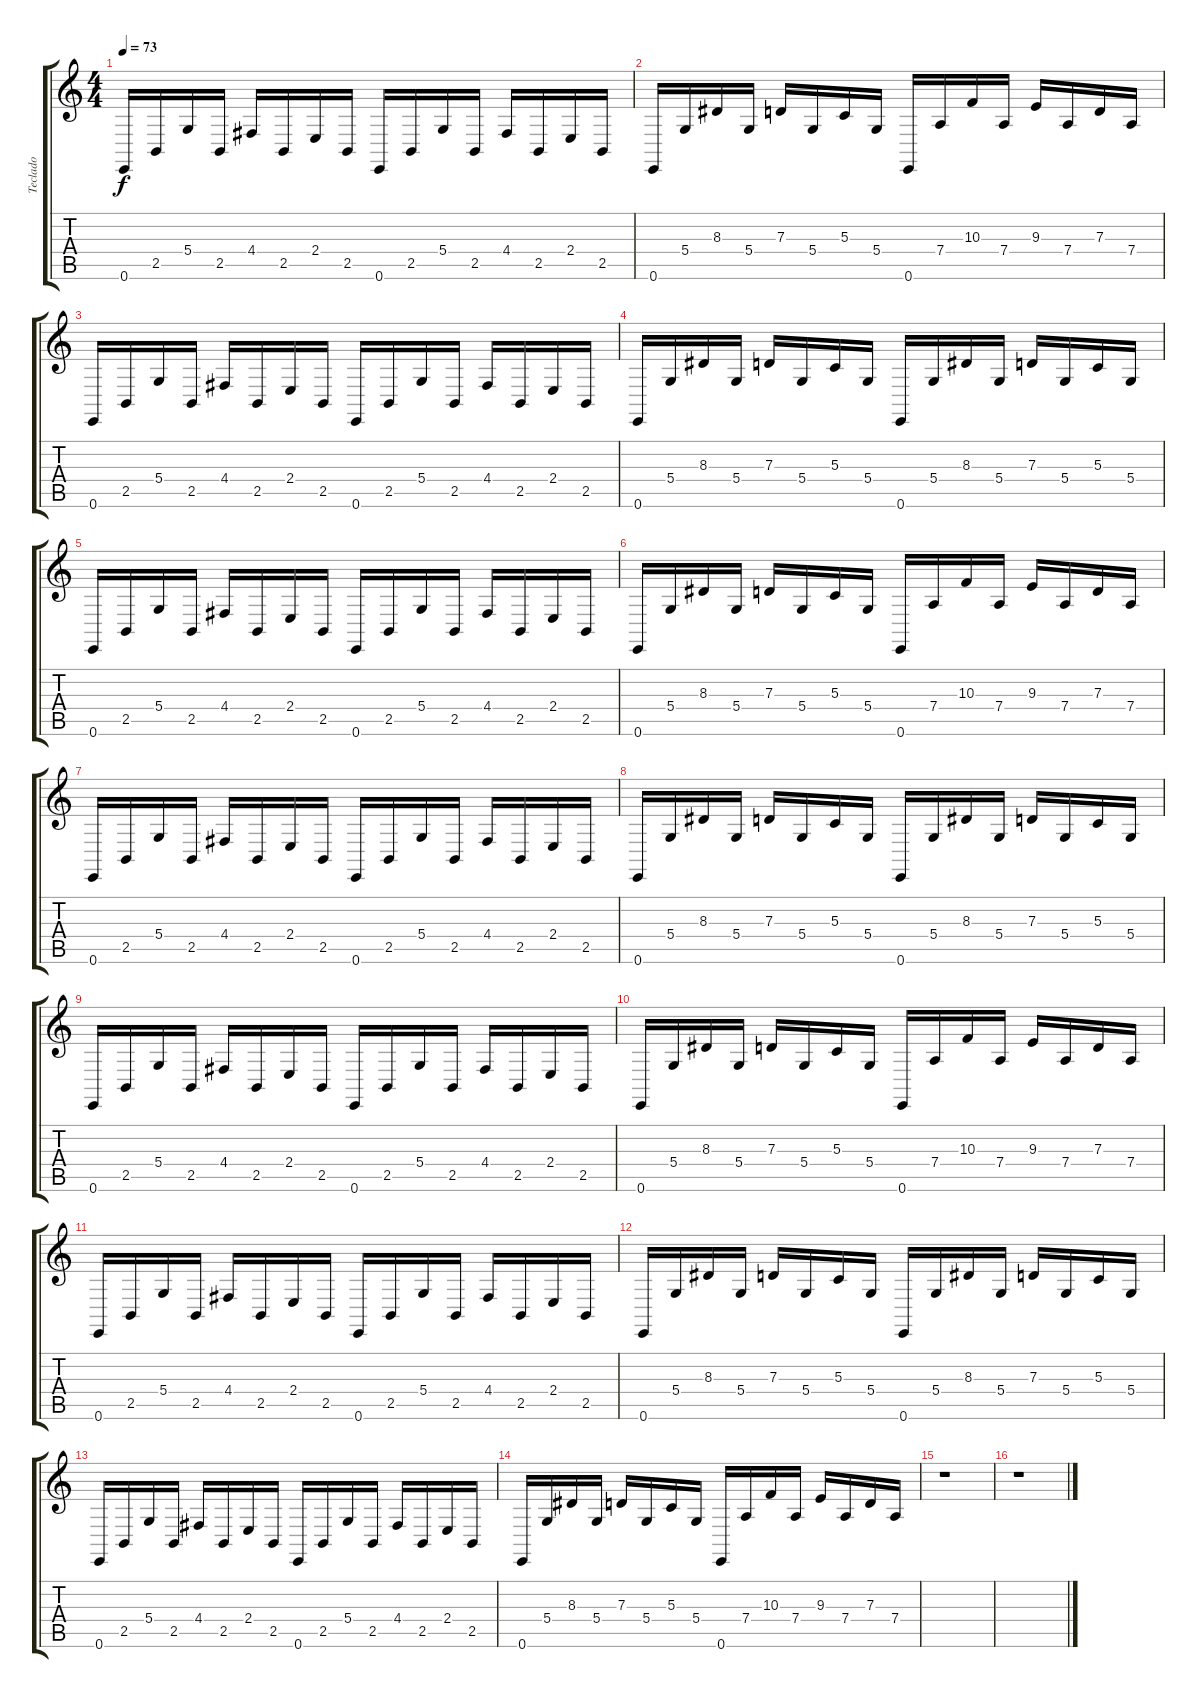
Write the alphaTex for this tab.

\track ("Teclado" "Teclado") {instrument acousticgrandpiano}
\staff {score tabs}
\tuning (E4 B3 G3 D3 A2 E2) {hide}
\ts (4 4)
\tempo 73
\clef g2
\ks c
0.6.16{dy f} 2.5.16 5.4.16 2.5.16 4.4.16 2.5.16 2.4.16 2.5.16 0.6.16 2.5.16 5.4.16 2.5.16 4.4.16 2.5.16 2.4.16 2.5.16 |
0.6.16 5.4.16 8.3.16 5.4.16 7.3.16 5.4.16 5.3.16 5.4.16 0.6.16 7.4.16 10.3.16 7.4.16 9.3.16 7.4.16 7.3.16 7.4.16 |
0.6.16 2.5.16 5.4.16 2.5.16 4.4.16 2.5.16 2.4.16 2.5.16 0.6.16 2.5.16 5.4.16 2.5.16 4.4.16 2.5.16 2.4.16 2.5.16 |
0.6.16 5.4.16 8.3.16 5.4.16 7.3.16 5.4.16 5.3.16 5.4.16 0.6.16 5.4.16 8.3.16 5.4.16 7.3.16 5.4.16 5.3.16 5.4.16 |
0.6.16 2.5.16 5.4.16 2.5.16 4.4.16 2.5.16 2.4.16 2.5.16 0.6.16 2.5.16 5.4.16 2.5.16 4.4.16 2.5.16 2.4.16 2.5.16 |
0.6.16 5.4.16 8.3.16 5.4.16 7.3.16 5.4.16 5.3.16 5.4.16 0.6.16 7.4.16 10.3.16 7.4.16 9.3.16 7.4.16 7.3.16 7.4.16 |
0.6.16 2.5.16 5.4.16 2.5.16 4.4.16 2.5.16 2.4.16 2.5.16 0.6.16 2.5.16 5.4.16 2.5.16 4.4.16 2.5.16 2.4.16 2.5.16 |
0.6.16 5.4.16 8.3.16 5.4.16 7.3.16 5.4.16 5.3.16 5.4.16 0.6.16 5.4.16 8.3.16 5.4.16 7.3.16 5.4.16 5.3.16 5.4.16 |
0.6.16 2.5.16 5.4.16 2.5.16 4.4.16 2.5.16 2.4.16 2.5.16 0.6.16 2.5.16 5.4.16 2.5.16 4.4.16 2.5.16 2.4.16 2.5.16 |
0.6.16 5.4.16 8.3.16 5.4.16 7.3.16 5.4.16 5.3.16 5.4.16 0.6.16 7.4.16 10.3.16 7.4.16 9.3.16 7.4.16 7.3.16 7.4.16 |
0.6.16 2.5.16 5.4.16 2.5.16 4.4.16 2.5.16 2.4.16 2.5.16 0.6.16 2.5.16 5.4.16 2.5.16 4.4.16 2.5.16 2.4.16 2.5.16 |
0.6.16 5.4.16 8.3.16 5.4.16 7.3.16 5.4.16 5.3.16 5.4.16 0.6.16 5.4.16 8.3.16 5.4.16 7.3.16 5.4.16 5.3.16 5.4.16 |
0.6.16 2.5.16 5.4.16 2.5.16 4.4.16 2.5.16 2.4.16 2.5.16 0.6.16 2.5.16 5.4.16 2.5.16 4.4.16 2.5.16 2.4.16 2.5.16 |
0.6.16 5.4.16 8.3.16 5.4.16 7.3.16 5.4.16 5.3.16 5.4.16 0.6.16 7.4.16 10.3.16 7.4.16 9.3.16 7.4.16 7.3.16 7.4.16 |
r.1 |
r.1
